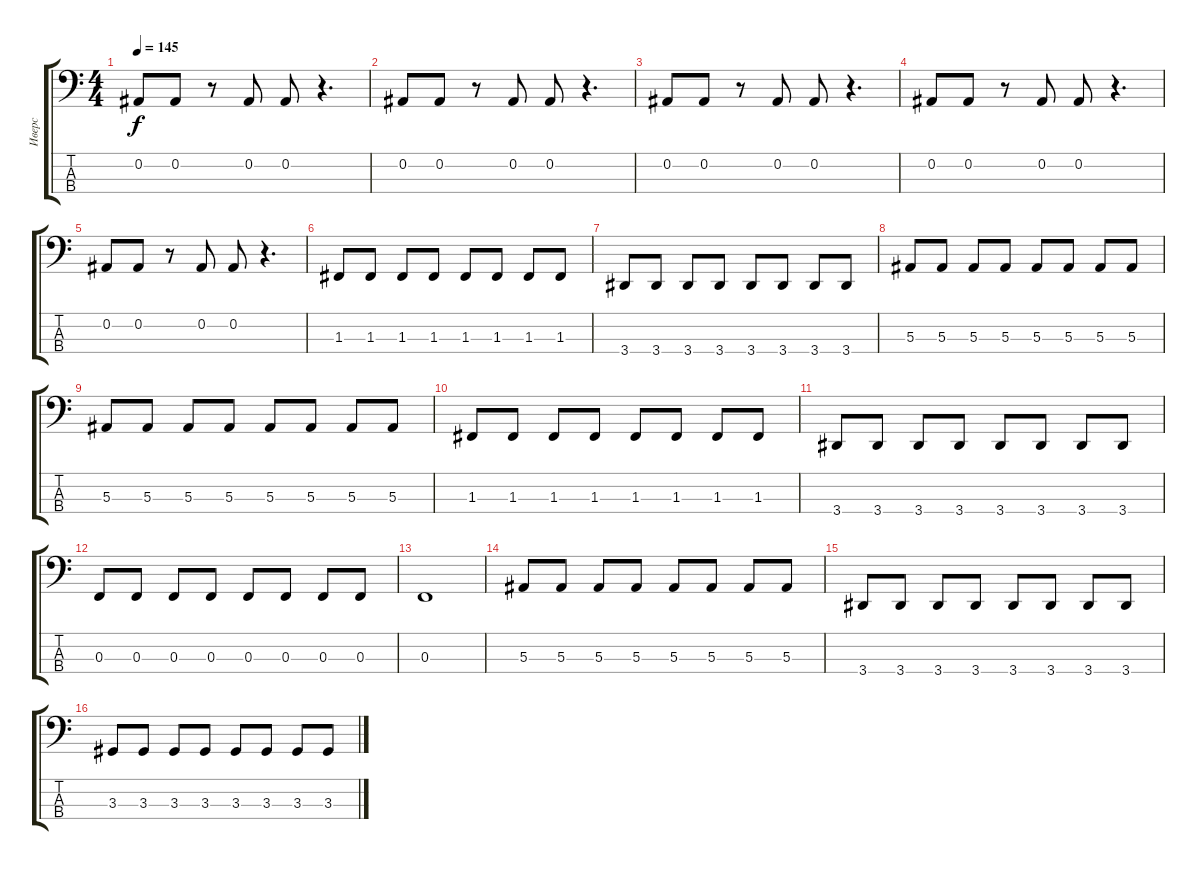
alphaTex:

\track ("Иверс" "Иверс") {instrument acousticbass}
\staff {score tabs}
\tuning (Eb2 Bb1 F1 C1) {hide}
\ts (4 4)
\tempo 145
\clef f4
\ks c
0.2.8{dy f} 0.2.8 r.8 0.2.8 0.2.8 r.4{d} |
0.2.8 0.2.8 r.8 0.2.8 0.2.8 r.4{d} |
0.2.8 0.2.8 r.8 0.2.8 0.2.8 r.4{d} |
0.2.8 0.2.8 r.8 0.2.8 0.2.8 r.4{d} |
0.2.8 0.2.8 r.8 0.2.8 0.2.8 r.4{d} |
1.3.8 1.3.8 1.3.8 1.3.8 1.3.8 1.3.8 1.3.8 1.3.8 |
3.4.8 3.4.8 3.4.8 3.4.8 3.4.8 3.4.8 3.4.8 3.4.8 |
5.3.8 5.3.8 5.3.8 5.3.8 5.3.8 5.3.8 5.3.8 5.3.8 |
5.3.8 5.3.8 5.3.8 5.3.8 5.3.8 5.3.8 5.3.8 5.3.8 |
1.3.8 1.3.8 1.3.8 1.3.8 1.3.8 1.3.8 1.3.8 1.3.8 |
3.4.8 3.4.8 3.4.8 3.4.8 3.4.8 3.4.8 3.4.8 3.4.8 |
0.3.8 0.3.8 0.3.8 0.3.8 0.3.8 0.3.8 0.3.8 0.3.8 |
0.3.1 |
5.3.8 5.3.8 5.3.8 5.3.8 5.3.8 5.3.8 5.3.8 5.3.8 |
3.4.8 3.4.8 3.4.8 3.4.8 3.4.8 3.4.8 3.4.8 3.4.8 |
3.3.8 3.3.8 3.3.8 3.3.8 3.3.8 3.3.8 3.3.8 3.3.8
